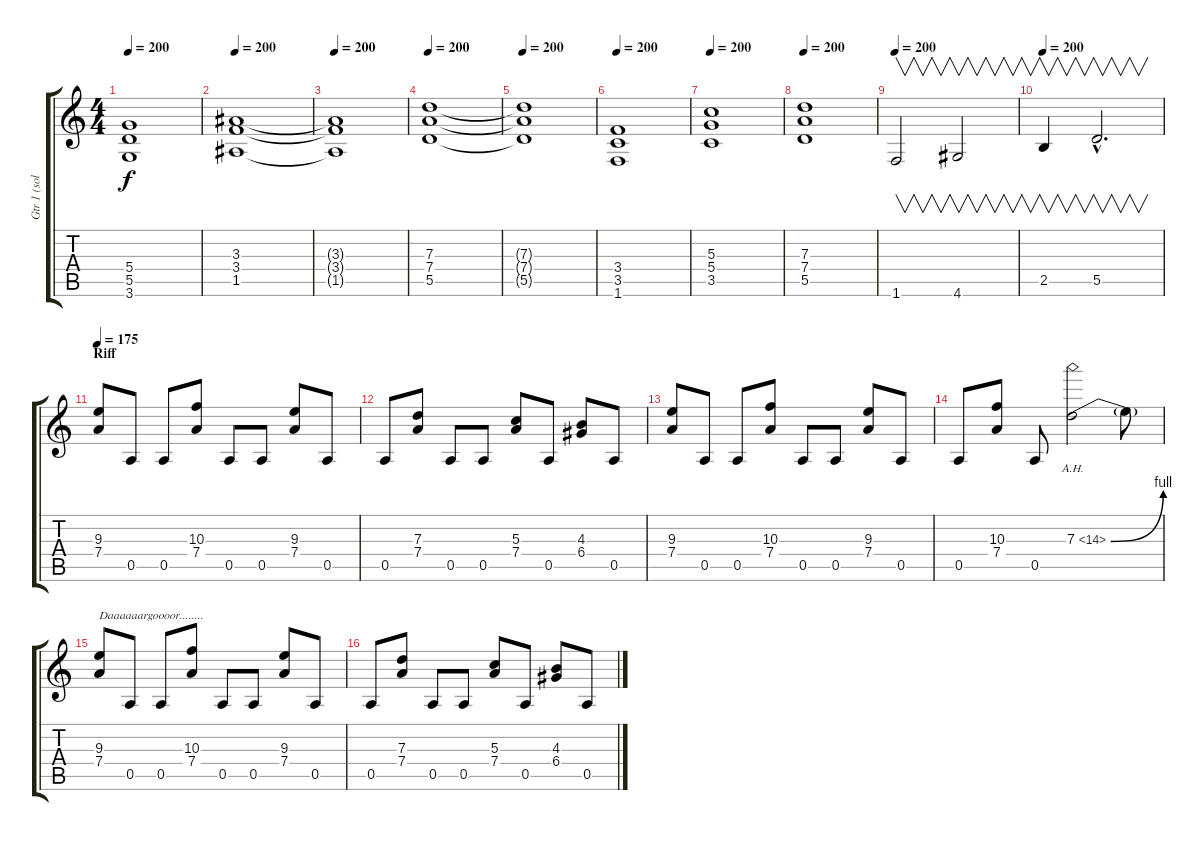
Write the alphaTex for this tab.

\track ("Gtr 1 (solos)" "Gtr 1 (sol") {instrument overdrivenguitar}
\staff {score tabs}
\tuning (E4 B3 G3 D3 A2 E2) {hide}
\ts (4 4)
\tempo 200
\clef g2
\ks c
(5.4{t} 5.5{t} 3.6{t}).1{dy f} |
\tempo 200
(3.3 3.4 1.5).1 |
\tempo 200
(3.3{t} 3.4{t} 1.5{t}).1 |
\tempo 200
(7.3 7.4 5.5).1 |
\tempo 200
(7.3{t} 7.4{t} 5.5{t}).1 |
\tempo 200
(3.4 3.5 1.6).1 |
\tempo 200
(5.3 5.4 3.5).1 |
\tempo 200
(7.3 7.4 5.5).1 |
\tempo 200
1.6.2{v} 4.6.2{v} |
\tempo 200
2.5.4{v} 5.5{hac}.2{v d} |
\section ("" "Riff")
\tempo 175
(9.3 7.4).8 0.5.8 0.5.8 (10.3 7.4).8 0.5.8 0.5.8 (9.3 7.4).8 0.5.8 |
0.5.8 (7.3 7.4).8 0.5.8 0.5.8 (5.3 7.4).8 0.5.8 (4.3 6.4).8 0.5.8 |
(9.3 7.4).8 0.5.8 0.5.8 (10.3 7.4).8 0.5.8 0.5.8 (9.3 7.4).8 0.5.8 |
0.5.8 (10.3 7.4).8 0.5.8 7.3{be (bend 0 0 60 4) ah 7}.2 7.3{t}.8 |
(9.3 7.4).8{txt "Daaaaaargoooor........"} 0.5.8 0.5.8 (10.3 7.4).8 0.5.8 0.5.8 (9.3 7.4).8 0.5.8 |
0.5.8 (7.3 7.4).8 0.5.8 0.5.8 (5.3 7.4).8 0.5.8 (4.3 6.4).8 0.5.8
